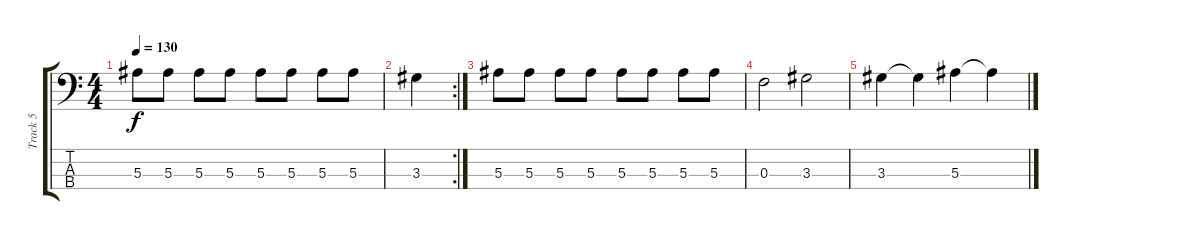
\track ("Track 5" "Track 5") {instrument acousticbass}
\staff {score tabs}
\tuning (Eb3 Bb2 F2 Bb1) {hide}
\ts (4 4)
\tempo 130
\clef f4
\ks c
5.3.8{dy f} 5.3.8 5.3.8 5.3.8 5.3.8 5.3.8 5.3.8 5.3.8 |
\rc 2
3.3.4 |
5.3.8 5.3.8 5.3.8 5.3.8 5.3.8 5.3.8 5.3.8 5.3.8 |
0.3.2 3.3.2 |
3.3.4 3.3{t}.4 5.3.4 5.3{t}.4
